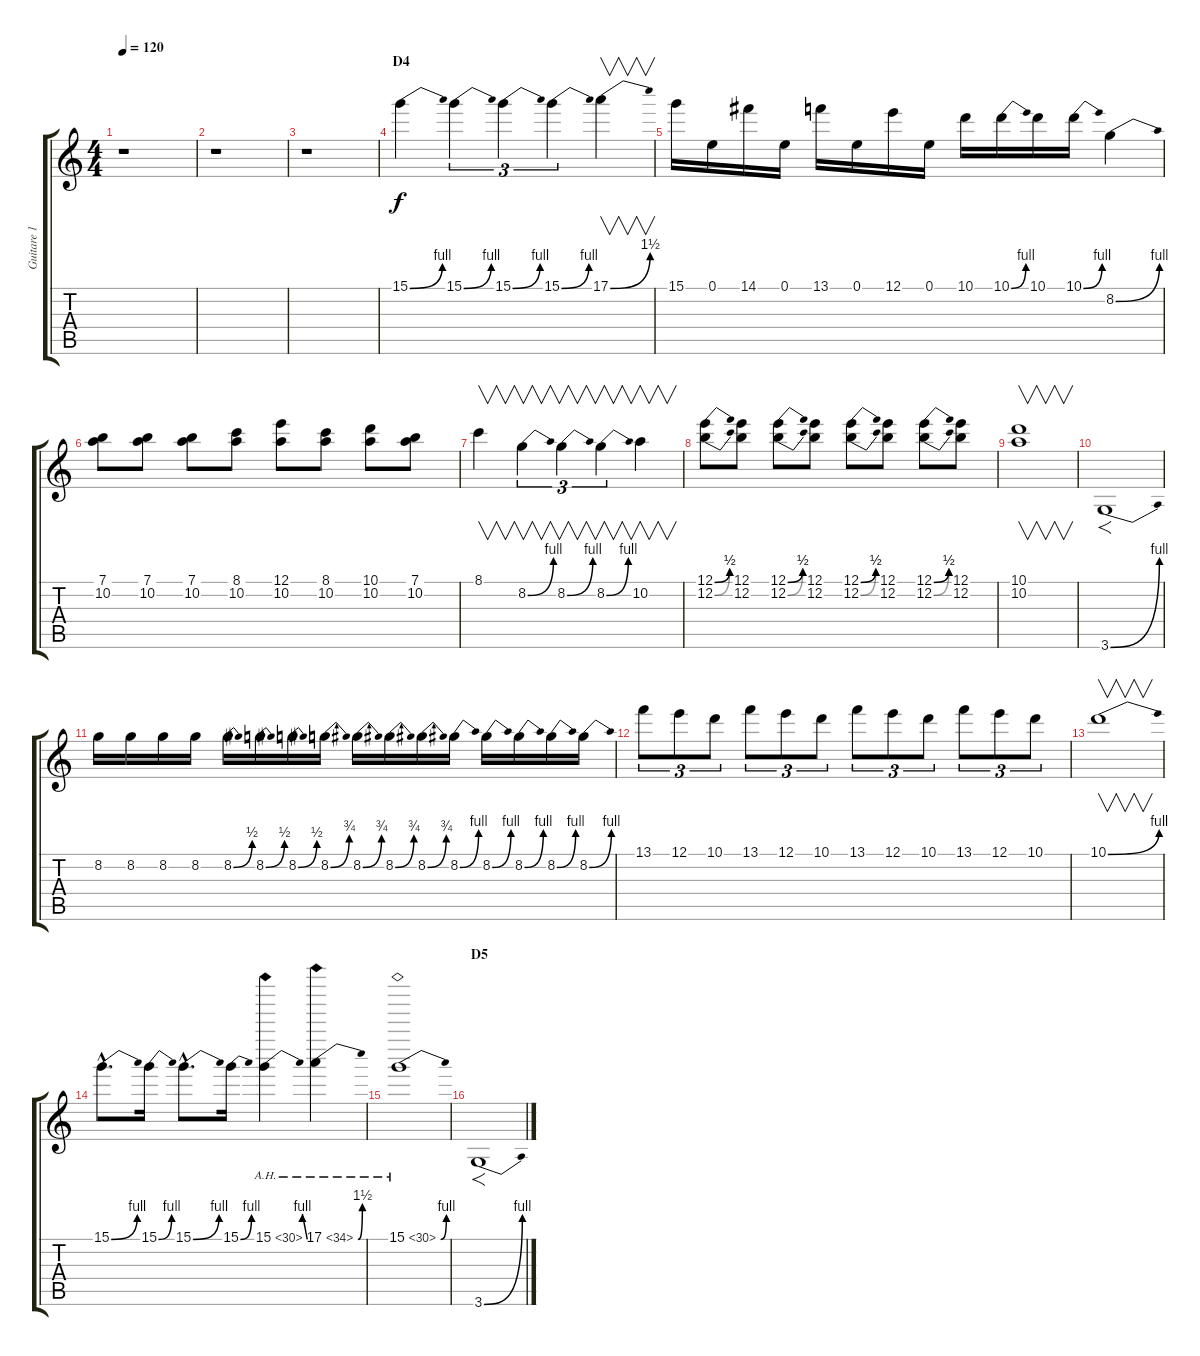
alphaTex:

\track ("Guitare 1" "Guitare 1") {instrument distortionguitar}
\staff {score tabs}
\tuning (E4 B3 G3 D3 A2 E2) {hide}
\ts (4 4)
\tempo 120
\clef g2
\ks c
r.1{dy f} |
r.1 |
r.1 |
\section ("" "D4")
15.1{be (bend 0 0 60 4)}.4 15.1{be (bend 0 0 60 4)}.4{tu (3 2)} 15.1{be (bend 0 0 60 4)}.4{tu (3 2)} 15.1{be (bend 0 0 60 4)}.4{tu (3 2)} 17.1{be (bend 0 0 60 6)}.4{v} |
15.1.16 0.1.16 14.1.16 0.1.16 13.1.16 0.1.16 12.1.16 0.1.16 10.1.16 10.1{be (bend 0 0 60 4)}.16 10.1.16 10.1{be (bend 0 0 60 4)}.16 8.2{be (bend 0 0 60 4)}.4 |
(7.1 10.2).8 (7.1 10.2).8 (7.1 10.2).8 (8.1 10.2).8 (12.1 10.2).8 (8.1 10.2).8 (10.1 10.2).8 (7.1 10.2).8 |
8.1.4{v} 8.2{be (bend 0 0 60 4)}.4{v tu (3 2)} 8.2{be (bend 0 0 60 4)}.4{v tu (3 2)} 8.2{be (bend 0 0 60 4)}.4{v tu (3 2)} 10.2.4{v} |
(12.1{be (bend 0 0 60 2)} 12.2{be (bend 0 0 60 2)}).8 (12.1 12.2).8 (12.1{be (bend 0 0 60 2)} 12.2{be (bend 0 0 60 2)}).8 (12.1 12.2).8 (12.1{be (bend 0 0 60 2)} 12.2{be (bend 0 0 60 2)}).8 (12.1 12.2).8 (12.1{be (bend 0 0 60 2)} 12.2{be (bend 0 0 60 2)}).8 (12.1 12.2).8 |
(10.1 10.2).1{v} |
3.6{be (bend 0 0 60 4)}.1{f} |
8.2.16 8.2.16 8.2.16 8.2.16 8.2{be (bend 0 0 60 2)}.16 8.2{be (bend 0 0 60 2)}.16 8.2{be (bend 0 0 60 2)}.16 8.2{be (bend 0 0 60 3)}.16 8.2{be (bend 0 0 60 3)}.16 8.2{be (bend 0 0 60 3)}.16 8.2{be (bend 0 0 60 3)}.16 8.2{be (bend 0 0 60 4)}.16 8.2{be (bend 0 0 60 4)}.16 8.2{be (bend 0 0 60 4)}.16 8.2{be (bend 0 0 60 4)}.16 8.2{be (bend 0 0 60 4)}.16 |
13.1.8{tu (3 2)} 12.1.8{tu (3 2)} 10.1.8{tu (3 2)} 13.1.8{tu (3 2)} 12.1.8{tu (3 2)} 10.1.8{tu (3 2)} 13.1.8{tu (3 2)} 12.1.8{tu (3 2)} 10.1.8{tu (3 2)} 13.1.8{tu (3 2)} 12.1.8{tu (3 2)} 10.1.8{tu (3 2)} |
10.1{be (bend 0 0 60 4)}.1{v} |
15.1{be (bend 0 0 60 4) hac}.8{d} 15.1{be (bend 0 0 60 4)}.16 15.1{be (bend 0 0 60 4) hac}.8{d} 15.1{be (bend 0 0 60 4)}.16 15.1{be (bend 0 0 60 4) ah 15}.4 17.1{be (bend 0 0 60 6) ah 17}.4 |
15.1{be (bend 0 0 60 4) ah 15}.1 |
\section ("" "D5")
3.6{be (bend 0 0 60 4)}.1{f}
